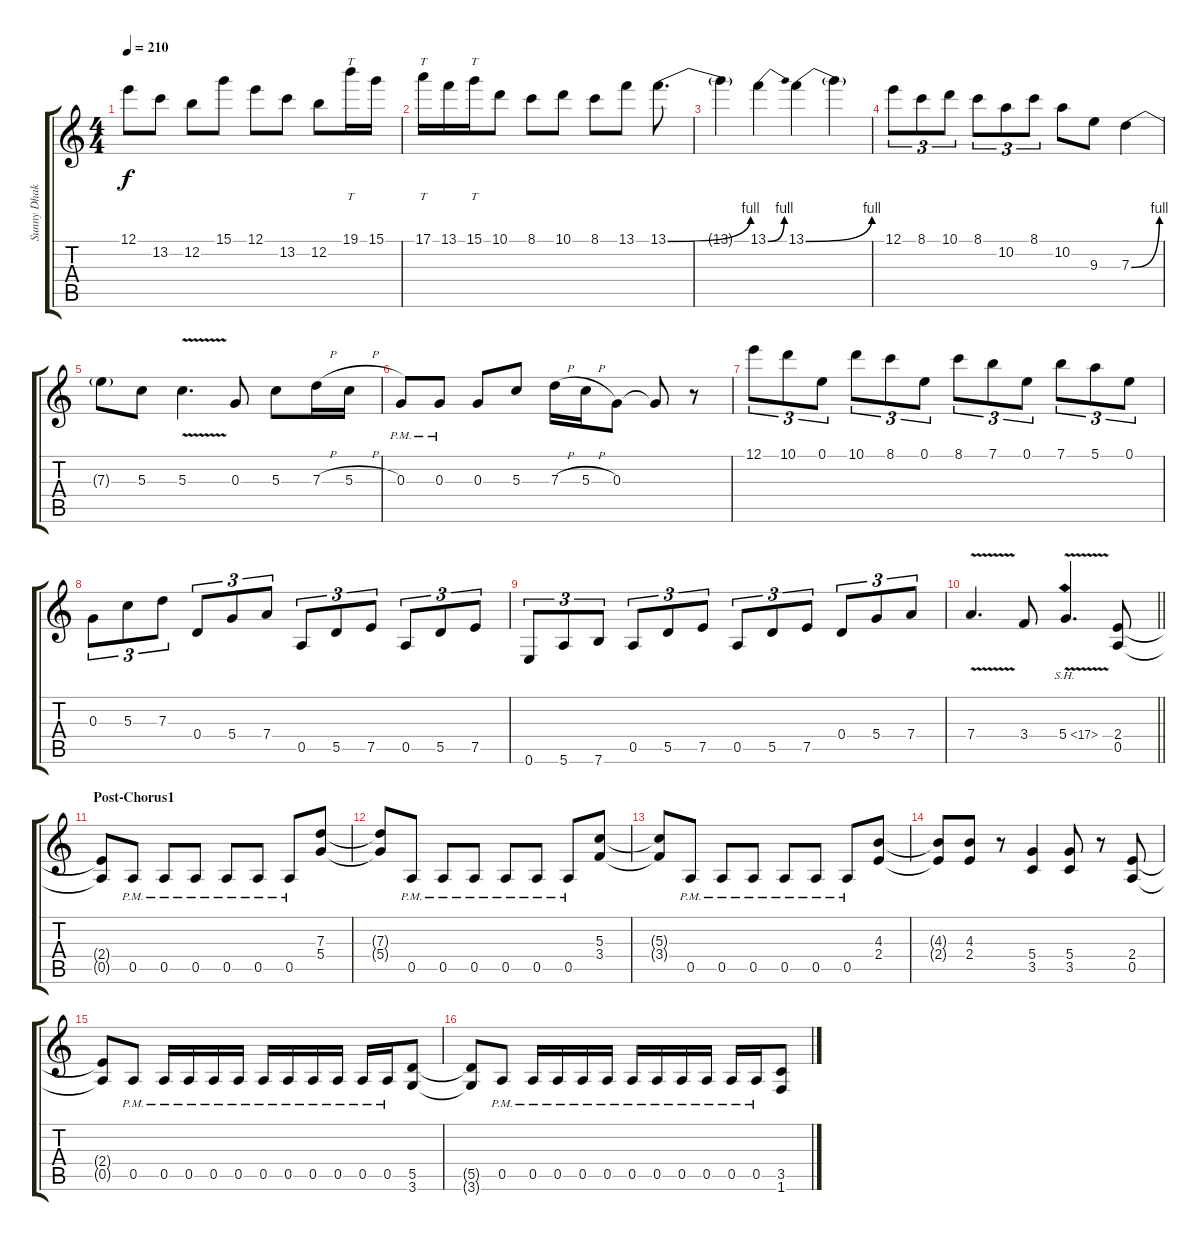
\track ("Sunny Dhak" "Sunny Dhak") {instrument distortionguitar}
\staff {score tabs}
\tuning (E4 B3 G3 D3 A2 E2) {hide}
\ts (4 4)
\tempo 210
\clef g2
\ks c
12.1.8{dy f} 13.2.8 12.2.8 15.1.8 12.1.8 13.2.8 12.2.8 19.1.16{tt} 15.1.16 |
17.1.16{tt} 13.1.16 15.1.16{tt} 10.1.8 8.1.8 10.1.8 8.1.8 13.1.8 13.1{be (bend 0 0 60 4)}.8{d} |
13.1{t}.4 13.1{be (bend 0 0 60 4)}.4 13.1{be (bend 0 0 60 4)}.4 13.1{t}.4 |
12.1.8{tu (3 2)} 8.1.8{tu (3 2)} 10.1.8{tu (3 2)} 8.1.8{tu (3 2)} 10.2.8{tu (3 2)} 8.1.8{tu (3 2)} 10.2.8 9.3.8 7.3{be (bend 0 0 60 4)}.4 |
7.3{t}.8 5.3.8 5.3{v}.4{d} 0.3.8 5.3.8 7.3{h}.16 5.3{h}.16 |
0.3{pm}.8 0.3{pm}.8 0.3.8 5.3.8 7.3{h}.16 5.3{h}.16 0.3.8 0.3{t}.8 r.8 |
12.1.8{tu (3 2)} 10.1.8{tu (3 2)} 0.1.8{tu (3 2)} 10.1.8{tu (3 2)} 8.1.8{tu (3 2)} 0.1.8{tu (3 2)} 8.1.8{tu (3 2)} 7.1.8{tu (3 2)} 0.1.8{tu (3 2)} 7.1.8{tu (3 2)} 5.1.8{tu (3 2)} 0.1.8{tu (3 2)} |
0.3.8{tu (3 2)} 5.3.8{tu (3 2)} 7.3.8{tu (3 2)} 0.4.8{tu (3 2)} 5.4.8{tu (3 2)} 7.4.8{tu (3 2)} 0.5.8{tu (3 2)} 5.5.8{tu (3 2)} 7.5.8{tu (3 2)} 0.5.8{tu (3 2)} 5.5.8{tu (3 2)} 7.5.8{tu (3 2)} |
0.6.8{tu (3 2)} 5.6.8{tu (3 2)} 7.6.8{tu (3 2)} 0.5.8{tu (3 2)} 5.5.8{tu (3 2)} 7.5.8{tu (3 2)} 0.5.8{tu (3 2)} 5.5.8{tu (3 2)} 7.5.8{tu (3 2)} 0.4.8{tu (3 2)} 5.4.8{tu (3 2)} 7.4.8{tu (3 2)} |
\barLineRight lightlight
7.4{v}.4{d} 3.4.8 5.4{sh 12 v}.4{d} (2.4 0.5).8 |
\section ("" "Post-Chorus1")
(2.4{t} 0.5{t}).8 0.5{pm}.8 0.5{pm}.8 0.5{pm}.8 0.5{pm}.8 0.5{pm}.8 0.5{pm}.8 (7.3 5.4).8 |
(7.3{t} 5.4{t}).8 0.5{pm}.8 0.5{pm}.8 0.5{pm}.8 0.5{pm}.8 0.5{pm}.8 0.5{pm}.8 (5.3 3.4).8 |
(5.3{t} 3.4{t}).8 0.5{pm}.8 0.5{pm}.8 0.5{pm}.8 0.5{pm}.8 0.5{pm}.8 0.5{pm}.8 (4.3 2.4).8 |
(4.3{t} 2.4{t}).8 (4.3 2.4).8 r.8 (5.4 3.5).4 (5.4 3.5).8 r.8 (2.4 0.5).8 |
(2.4{t} 0.5{t}).8 0.5{pm}.8 0.5{pm}.16 0.5{pm}.16 0.5{pm}.16 0.5{pm}.16 0.5{pm}.16 0.5{pm}.16 0.5{pm}.16 0.5{pm}.16 0.5{pm}.16 0.5{pm}.16 (5.5 3.6).8 |
(5.5{t} 3.6{t}).8 0.5{pm}.8 0.5{pm}.16 0.5{pm}.16 0.5{pm}.16 0.5{pm}.16 0.5{pm}.16 0.5{pm}.16 0.5{pm}.16 0.5{pm}.16 0.5{pm}.16 0.5{pm}.16 (3.5 1.6).8
